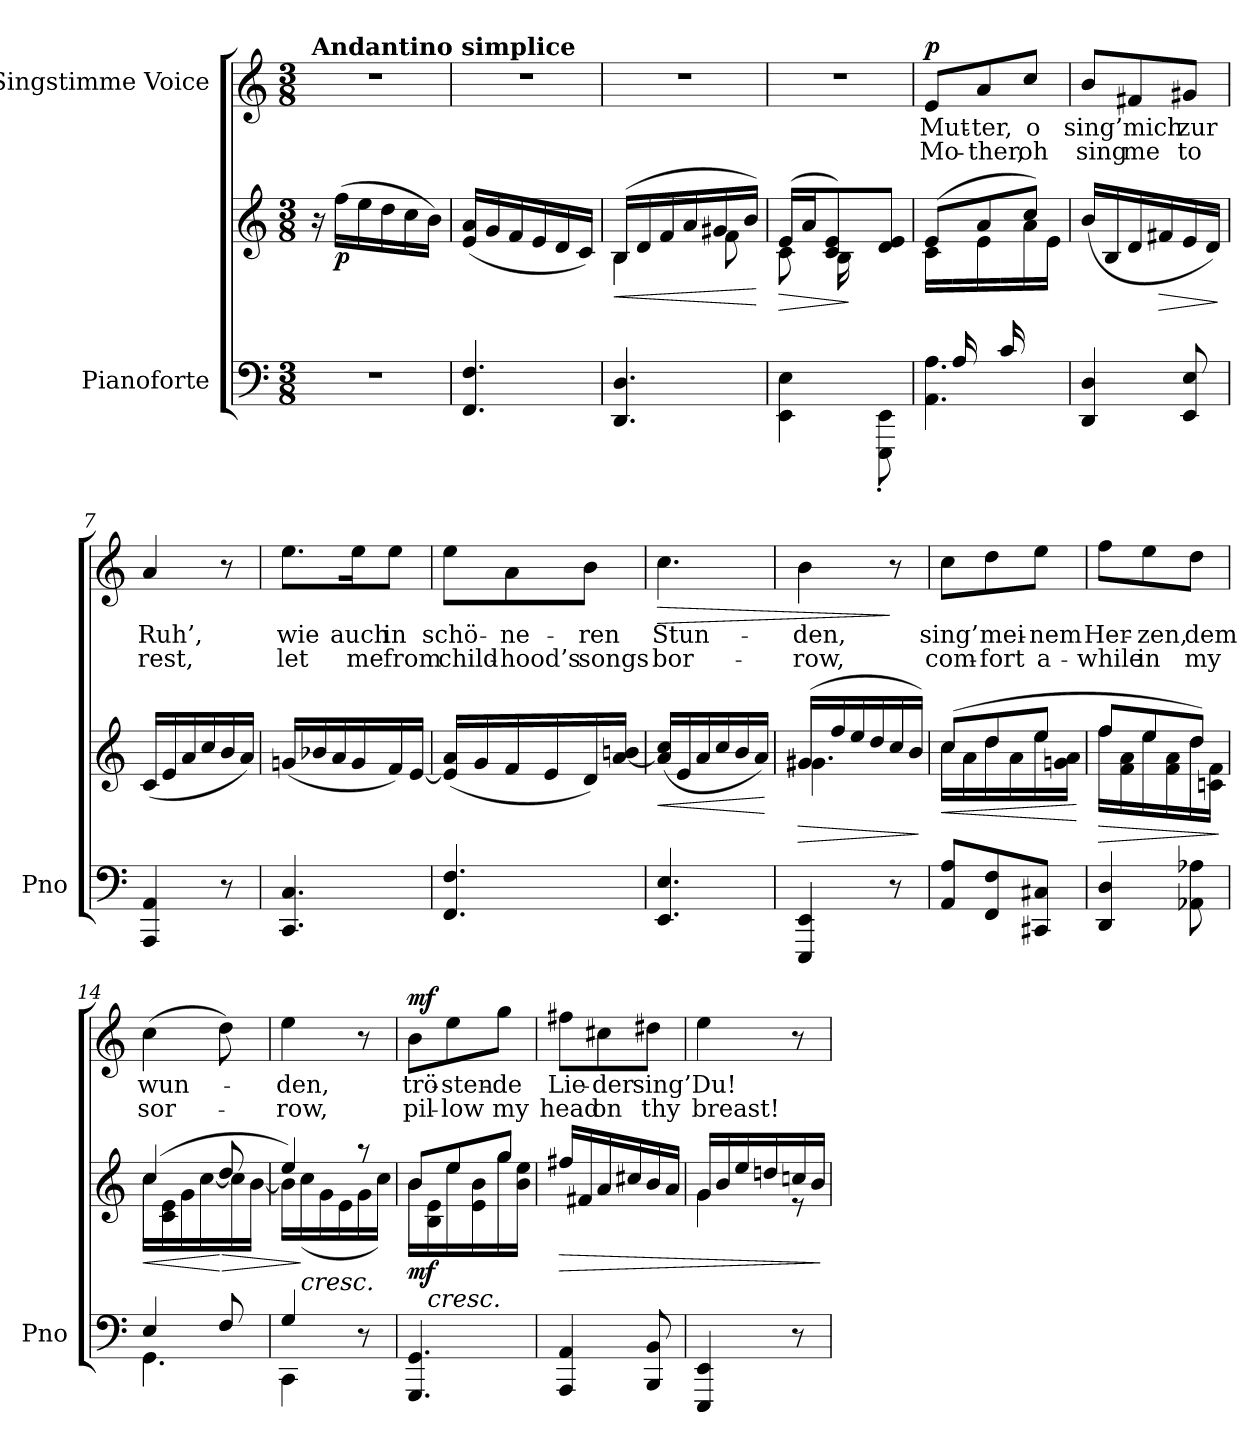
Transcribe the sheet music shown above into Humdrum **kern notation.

**kern	**kern	**dynam	**kern	**text	**text	**dynam
*part2	*part2	*part2	*part1	*part1	*part1	*part1
*staff3	*staff2	*staff2/3	*staff1	*staff1	*staff1	*staff1
*I"Pianoforte	*	*	*I"Singstimme Voice	*	*	*
*I'Pno	*	*	*	*	*	*
*clefF4	*clefG2	*	*clefG2	*	*	*
*k[]	*k[]	*	*k[]	*	*	*
*M3/8	*M3/8	*	*M3/8	*	*	*
=1	=1	=1	=1	=1	=1	=1
!	!	!	!LO:TX:a:B:t=Andantino simplice	!	!	!
4.r	16r	.	4.r	.	.	.
!	!	!LO:DY:b	!	!	!	!
.	(>16ff\LL	p	.	.	.	.
.	16ee\	.	.	.	.	.
.	16dd\	.	.	.	.	.
.	16cc\	.	.	.	.	.
.	16b\JJ)	.	.	.	.	.
=2	=2	=2	=2	=2	=2	=2
4.FF/ 4.F/	(<16e/ 16a/LL	.	4.r	.	.	.
.	16g/	.	.	.	.	.
.	16f/	.	.	.	.	.
.	16e/	.	.	.	.	.
.	16d/	.	.	.	.	.
.	16c/JJ)	.	.	.	.	.
=3	=3	=3	=3	=3	=3	=3
!	!	!LO:HP:b	!	!	!	!
*	*^	*	*	*	*	*
4.DD/ 4.D/	(>16B/LL	4B\	<	4.r	.	.	.
.	16d/	.	.	.	.	.	.
.	16f/	.	.	.	.	.	.
.	16a/	.	.	.	.	.	.
.	16g#X/	8f\	.	.	.	.	.
.	16b/JJ)	.	.	.	.	.	.
*	*v	*v	*	*	*	*	*
.	.	[	.	.	.	.
=4	=4	=4	=4	=4	=4	=4
*^	*	*	*	*	*	*
!	!	!	!LO:HP:b	!	!	!	!
*	*	*^	*	*	*	*	*
8.ryy	4EE\ 4E\	(>16e/LL	8c\L	>	4.r	.	.	.
.	.	16a/J	.	.	.	.	.	.
.	.	8c/ 8e/)	16B\L	.	.	.	.	.
16A/J	.	.	8.ryy	]	.	.	.	.
8G#X/J	8EEE\' 8EE\'	8d/ 8e/J	.	.	.	.	.	.
=5	=5	=5	=5	=5	=5	=5	=5	=5
!	!	!	!	!	!	!LO:LY:b	!LO:LY:b	!LO:DY:a
16ryy	4.AA\ 4.A\	(>8e/L	16c\LL	.	8e/L	Mut-	Mo-	p
16A/	.	.	16ryy	.	.	.	.	.
!	!	!	!	!	!	!LO:LY:b	!LO:LY:b	!
16ryy	.	8a/	16e\	.	8a/	-ter,	-ther,	.
16c/	.	.	16ryy	.	.	.	.	.
!	!	!	!	!	!	!LO:LY:b	!LO:LY:b	!
8ryy	.	8cc/J)	16a\	.	8cc/J	o	oh	.
.	.	.	16e\JJ	.	.	.	.	.
*v	*v	*	*	*	*	*	*	*
!!LO:LB:g=z
=6	=6	=6	=6	=6	=6	=6	=6
!	!	!	!	!	!LO:LY:b	!LO:LY:b	!
*	*v	*v	*	*	*	*	*
4DD/ 4D/	(<16b/LL	.	8b/L	sing’	sing	.
.	16B/	.	.	.	.	.
!	!	!	!	!LO:LY:b	!LO:LY:b	!
.	16d/	.	8f#X/	mich	me	.
!	!	!LO:HP:b	!	!	!	!
.	16f#X/	>	.	.	.	.
!	!	!	!	!LO:LY:b	!LO:LY:b	!
8EE/ 8E/	16e/	.	8g#X/J	zur	to	.
.	16d/JJ)	.	.	.	.	.
.	.	]	.	.	.	.
=7	=7	=7	=7	=7	=7	=7
!	!	!	!	!LO:LY:b	!LO:LY:b	!
4AAA/ 4AA/	(<16c/LL	.	4a/	Ruh’,	rest,	.
.	16e/	.	.	.	.	.
.	16a/	.	.	.	.	.
.	16cc/	.	.	.	.	.
8r	16b/	.	8r	.	.	.
.	16a/JJ)	.	.	.	.	.
=8	=8	=8	=8	=8	=8	=8
!	!	!	!	!LO:LY:b	!LO:LY:b	!
4.CC/ 4.C/	(<16gn/LL	.	8.ee\L	wie	let	.
.	16b-X/	.	.	.	.	.
.	16a/	.	.	.	.	.
!	!	!	!	!LO:LY:b	!LO:LY:b	!
.	16g/	.	16ee\K	auch	me	.
!	!	!	!	!LO:LY:b	!LO:LY:b	!
.	16f/)	.	8ee\J	in	from	.
.	[16e/JJ	.	.	.	.	.
=9	=9	=9	=9	=9	=9	=9
!	!	!	!	!LO:LY:b	!LO:LY:b	!
4.FF/ 4.F/	(<16e/] 16a/LL	.	8ee\L	schö-	child-	.
.	16g/	.	.	.	.	.
!	!	!	!	!LO:LY:b	!LO:LY:b	!
.	16f/	.	8a\	-ne-	-hood’s	.
.	16e/	.	.	.	.	.
!	!	!	!	!LO:LY:b	!LO:LY:b	!
.	16d/)	.	8b\J	-ren	songs	.
.	[16a/ 16bn/JJ	.	.	.	.	.
=10	=10	=10	=10	=10	=10	=10
!	!	!LO:HP:b	!	!LO:LY:b	!LO:LY:b	!LO:HP:b
4.EE/ 4.E/	(<16a/] 16cc/LL	<	4.cc\	Stun-	bor-	>
.	16e/	.	.	.	.	.
.	16a/	.	.	.	.	.
.	16cc/	.	.	.	.	.
.	16b/	.	.	.	.	.
.	16a/JJ)	.	.	.	.	.
.	.	[	.	.	.	.
=11	=11	=11	=11	=11	=11	=11
!	!	!LO:HP:b	!	!LO:LY:b	!LO:LY:b	!
*	*^	*	*	*	*	*
4EEE/ 4EE/	(<16g#X/LL	4.g#\	>	4b\	-den,	-row,	.
.	16ff/	.	.	.	.	.	.
.	16ee/	.	.	.	.	.	.
.	16dd/	.	.	.	.	.	.
8r	16cc/	.	.	8r	.	.	]
.	16b/JJ)	.	.	.	.	.	.
*	*v	*v	*	*	*	*	*
.	.	]	.	.	.	.
=12	=12	=12	=12	=12	=12	=12
!	!	!LO:HP:b	!	!LO:LY:b	!LO:LY:b	!
*	*^	*	*	*	*	*
8AA/ 8A/L	(>8cc/L	16cc\LL	<	8cc\L	sing’	com-	.
.	.	16a\	.	.	.	.	.
!	!	!	!	!	!LO:LY:b	!LO:LY:b	!
8FF/ 8F/	8dd/	16dd\	.	8dd\	mei-	-fort	.
.	.	16a\	.	.	.	.	.
!	!	!	!	!	!LO:LY:b	!LO:LY:b	!
8CC#X/ 8C#X/J	8ee/J	16ee\	.	8ee\J	-nem	a-	.
.	.	16gn\ 16a\JJ	.	.	.	.	.
*	*v	*v	*	*	*	*	*
.	.	[	.	.	.	.
!!LO:LB:g=z
=13	=13	=13	=13	=13	=13	=13
!	!	!LO:HP:b	!	!LO:LY:b	!LO:LY:b	!
*	*^	*	*	*	*	*
4DD/ 4D/	8ff/L	16ff\LL	>	8ff\L	Her-	-while	.
.	.	16f\ 16a\	.	.	.	.	.
!	!	!	!	!	!LO:LY:b	!LO:LY:b	!
.	8ee/	16ee\	.	8ee\	-zen,	in	.
.	.	16f\ 16a\	.	.	.	.	.
!	!	!	!	!	!LO:LY:b	!LO:LY:b	!
8AA-X\ 8A-X\	8dd/J)	16dd\	.	8dd\J	dem	my	.
.	.	16cn\ 16f\JJ	.	.	.	.	.
*	*v	*v	*	*	*	*	*
.	.	]	.	.	.	.
=14	=14	=14	=14	=14	=14	=14
*^	*	*	*	*	*	*
!	!	!	!LO:HP:b	!	!LO:LY:b	!LO:LY:b	!
*	*	*^	*	*	*	*	*
4E/	4.GG\	(>4cc/	16cc\LL	<	(>4cc\	wun-	sor-	.
.	.	.	16c\ 16e\	.	.	.	.	.
.	.	.	16g\	.	.	.	.	.
.	.	.	[16cc\	.	.	.	.	.
!	!	!	!	!LO:HP:n=1:b	!	!	!	!
8F/	.	8dd/	16cc\]	[ >	8dd\)	.	.	.
.	.	.	[16b\JJ	.	.	.	.	.
=15	=15	=15	=15	=15	=15	=15	=15	=15
!	!	!	!	!	!	!LO:LY:b	!LO:LY:b	!
4G:/	4CC\	4ee/)	16b\LL]	.	4ee\	-den,	-row,	.
!	!	!	!LO:TX:b:i:t=cresc.	!	!	!	!	!
.	.	.	(<16cc\	]	.	.	.	.
.	.	.	16g\	.	.	.	.	.
.	.	.	16e\	.	.	.	.	.
8r	8ryy	8r	16g\	.	8r	.	.	.
.	.	.	16cc\JJ)	.	.	.	.	.
*v	*v	*	*	*	*	*	*	*
=16	=16	=16	=16	=16	=16	=16	=16
!	!	!	!LO:DY:b	!	!LO:LY:b	!LO:LY:b	!LO:DY:a
4.GGG/ 4.GG/	8b/L	16b\LL	mf	8b\L	trö-	pil-	mf
!	!	!	!LO:HP:b	!	!	!	!
.	.	16B\ 16e\	<	.	.	.	.
!	!	!	!	!	!LO:LY:b	!LO:LY:b	!
.	8ee/	16ee\	.	8ee\	-sten-	-low	.
.	.	16e\ 16b\	.	.	.	.	.
!	!	!	!	!	!LO:LY:b	!LO:LY:b	!
.	8gg/J	16gg\	.	8gg\J	-de	my	.
.	.	16b\ 16ee\JJ	.	.	.	.	.
=17	=17	=17	=17	=17	=17	=17	=17
!	!	!	!LO:HP:b	!	!LO:LY:b	!LO:LY:b	!
*	*v	*v	*	*	*	*	*
4AAA/ 4AA/	16ff#X/LL	>	8ff#X\L	Lie-	head	.
.	16f#X/	.	.	.	.	.
!	!	!	!	!LO:LY:b	!LO:LY:b	!
.	16a/	.	8cc#X\	-der	on	.
.	16cc#X/	.	.	.	.	.
!	!	!	!	!LO:LY:b	!LO:LY:b	!
8BBB/ 8BB/	16b/	.	8dd#X\J	sing’	thy	.
.	16a/JJ	.	.	.	.	.
.	.	[	.	.	.	.
=18	=18	=18	=18	=18	=18	=18
*	*^	*	*	*	*	*
!	!	!	!	!	!LO:LY:b	!LO:LY:b	!
4EEE/ 4EE/	16g/LL	4g\	.	4ee\	Du!	breast!	.
.	16b/	.	.	.	.	.	.
.	16ee/	.	.	.	.	.	.
.	16ddn/	.	.	.	.	.	.
8r	16ccn/	8r	.	8r	.	.	.
.	16b/JJ	.	.	.	.	.	.
*	*v	*v	*	*	*	*	*
.	.	]	.	.	.	.
=	=	=	=	=	=	=
*-	*-	*-	*-	*-	*-	*-
